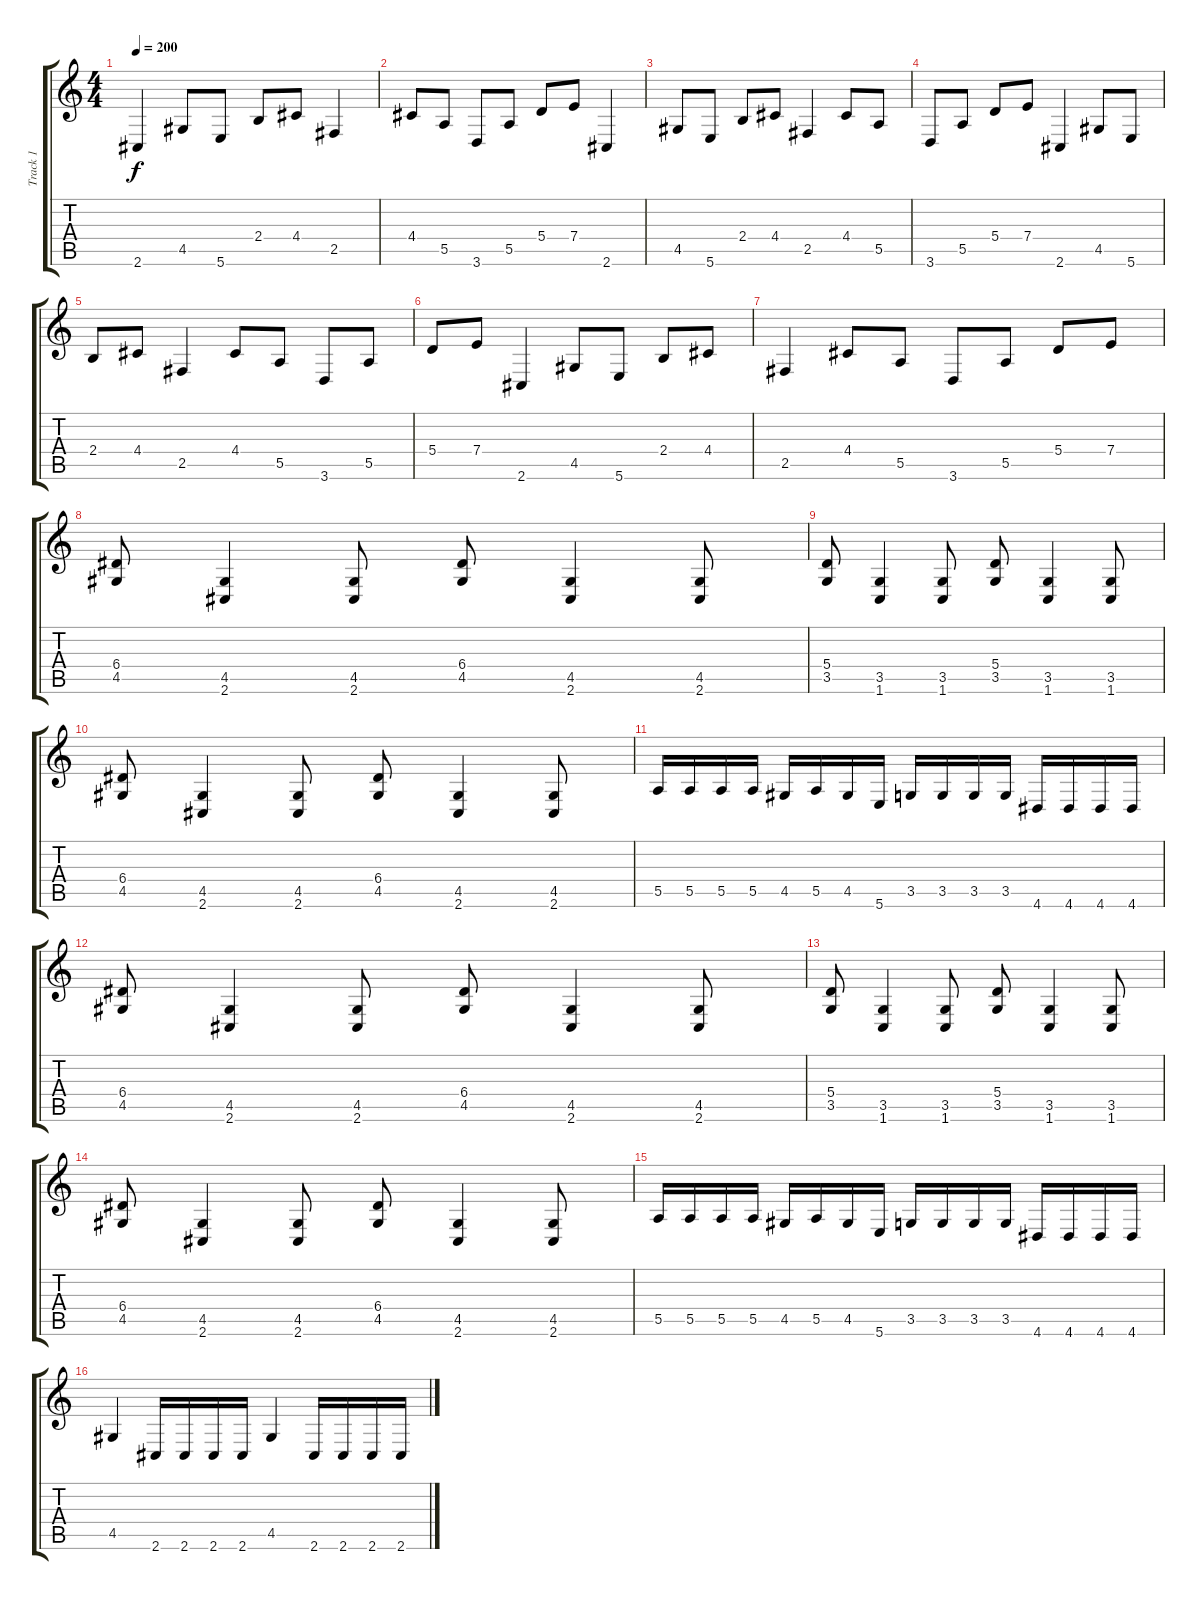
\track ("Track 1" "Track 1") {instrument overdrivenguitar}
\staff {score tabs}
\tuning (B3 Gb3 D3 A2 E2 B1) {hide}
\ts (4 4)
\tempo 200
\clef g2
\ks c
2.6.4{dy f instrument overdrivenguitar} 4.5.8 5.6.8 2.4.8 4.4.8 2.5.4 |
4.4.8 5.5.8 3.6.8 5.5.8 5.4.8 7.4.8 2.6.4 |
4.5.8 5.6.8 2.4.8 4.4.8 2.5.4 4.4.8 5.5.8 |
3.6.8 5.5.8 5.4.8 7.4.8 2.6.4 4.5.8 5.6.8 |
2.4.8 4.4.8 2.5.4 4.4.8 5.5.8 3.6.8 5.5.8 |
5.4.8 7.4.8 2.6.4 4.5.8 5.6.8 2.4.8 4.4.8 |
2.5.4 4.4.8 5.5.8 3.6.8 5.5.8 5.4.8 7.4.8 |
(6.4 4.5).8 (4.5 2.6).4 (4.5 2.6).8 (6.4 4.5).8 (4.5 2.6).4 (4.5 2.6).8 |
(5.4 3.5).8 (3.5 1.6).4 (3.5 1.6).8 (5.4 3.5).8 (3.5 1.6).4 (3.5 1.6).8 |
(6.4 4.5).8 (4.5 2.6).4 (4.5 2.6).8 (6.4 4.5).8 (4.5 2.6).4 (4.5 2.6).8 |
5.5.16 5.5.16 5.5.16 5.5.16 4.5.16 5.5.16 4.5.16 5.6.16 3.5.16 3.5.16 3.5.16 3.5.16 4.6.16 4.6.16 4.6.16 4.6.16 |
(6.4 4.5).8 (4.5 2.6).4 (4.5 2.6).8 (6.4 4.5).8 (4.5 2.6).4 (4.5 2.6).8 |
(5.4 3.5).8 (3.5 1.6).4 (3.5 1.6).8 (5.4 3.5).8 (3.5 1.6).4 (3.5 1.6).8 |
(6.4 4.5).8 (4.5 2.6).4 (4.5 2.6).8 (6.4 4.5).8 (4.5 2.6).4 (4.5 2.6).8 |
5.5.16 5.5.16 5.5.16 5.5.16 4.5.16 5.5.16 4.5.16 5.6.16 3.5.16 3.5.16 3.5.16 3.5.16 4.6.16 4.6.16 4.6.16 4.6.16 |
4.5.4 2.6.16 2.6.16 2.6.16 2.6.16 4.5.4 2.6.16 2.6.16 2.6.16 2.6.16
